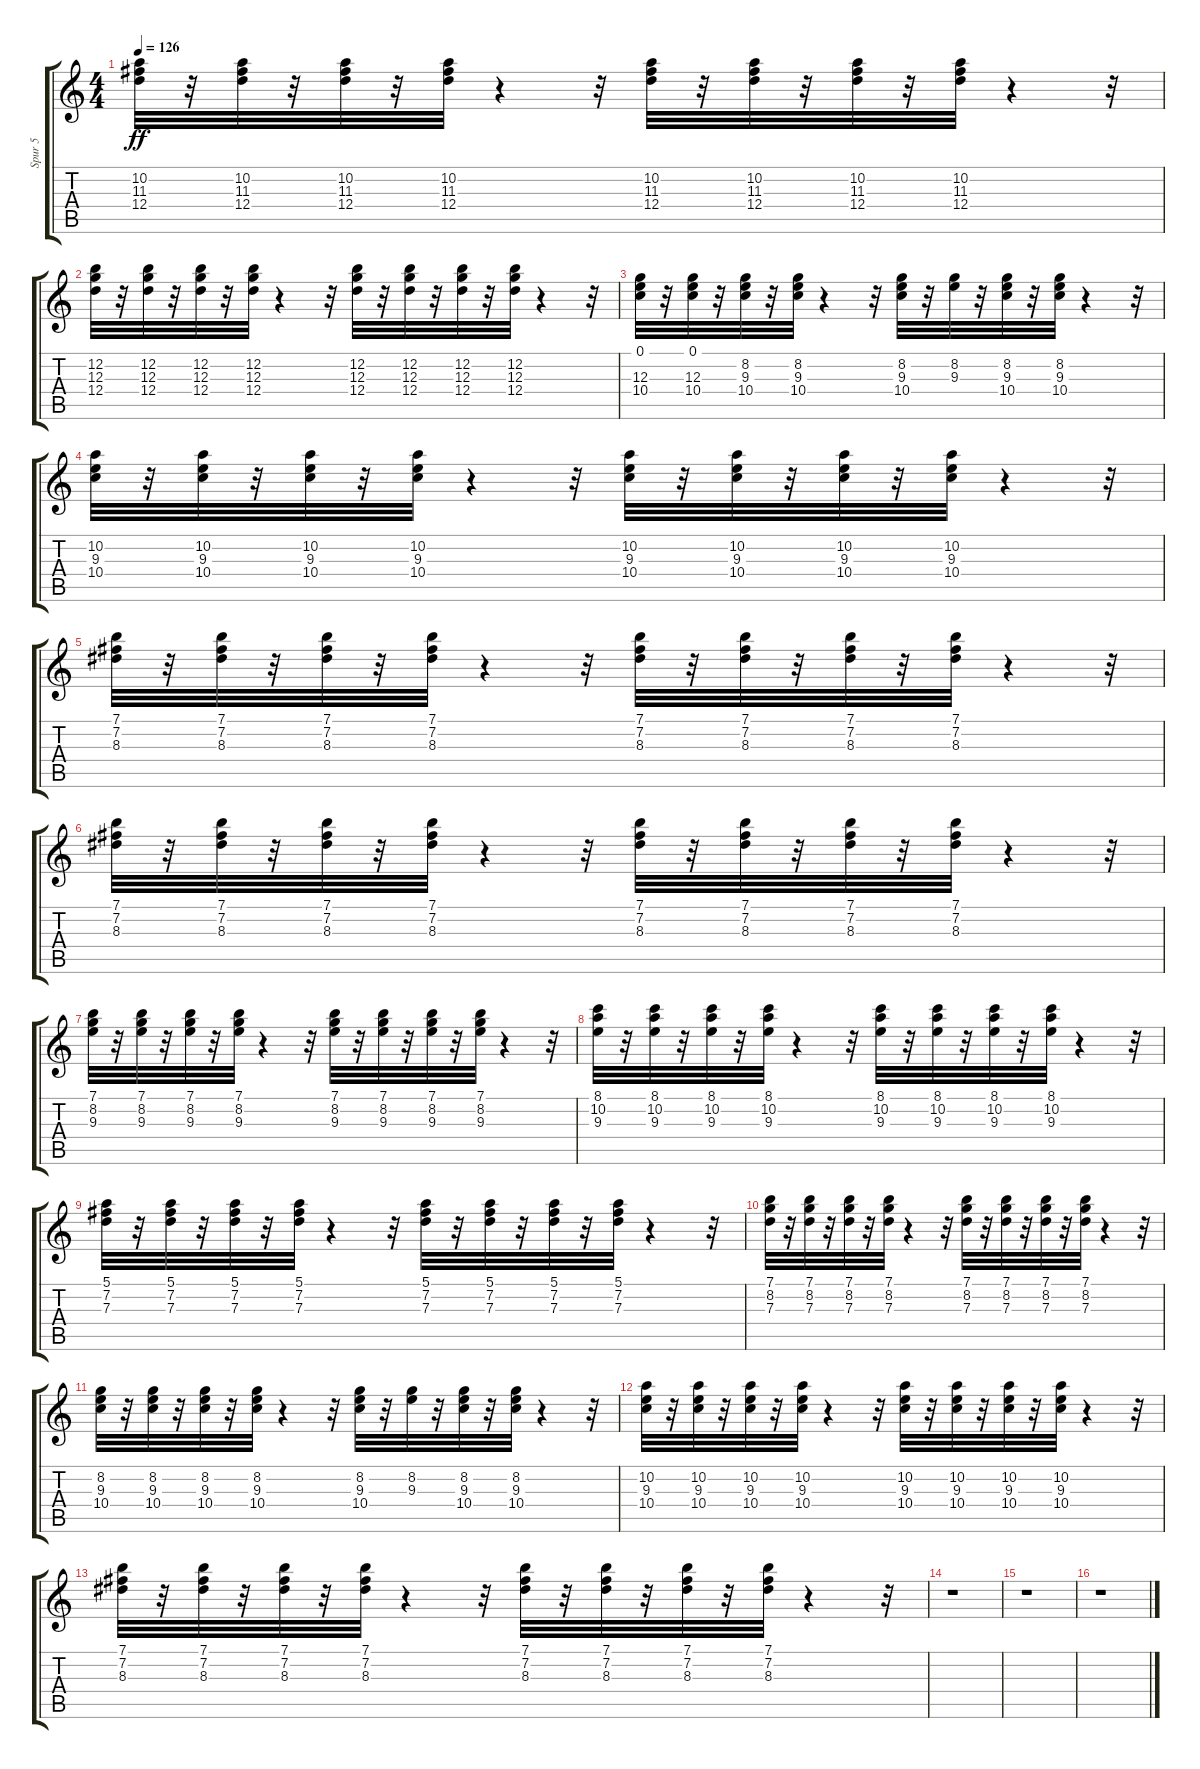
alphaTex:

\track ("Spur 5" "Spur 5") {instrument electricguitarclean}
\staff {score tabs}
\tuning (E4 B3 G3 D3 A2 E2) {hide}
\ts (4 4)
\tempo 126
\clef g2
\ks c
(10.2 11.3 12.4).32{dy ff} r.32 (10.2 11.3 12.4).32 r.32 (10.2 11.3 12.4).32 r.32 (10.2 11.3 12.4).32 r.4 r.32 (10.2 11.3 12.4).32 r.32 (10.2 11.3 12.4).32 r.32 (10.2 11.3 12.4).32 r.32 (10.2 11.3 12.4).32 r.4 r.32 |
(12.2 12.3 12.4).32 r.32 (12.2 12.3 12.4).32 r.32 (12.2 12.3 12.4).32 r.32 (12.2 12.3 12.4).32 r.4 r.32 (12.2 12.3 12.4).32 r.32 (12.2 12.3 12.4).32 r.32 (12.2 12.3 12.4).32 r.32 (12.2 12.3 12.4).32 r.4 r.32 |
(0.1 12.3 10.4).32 r.32 (0.1 12.3 10.4).32 r.32 (8.2 9.3 10.4).32 r.32 (8.2 9.3 10.4).32 r.4 r.32 (8.2 9.3 10.4).32 r.32 (8.2 9.3).32 r.32 (8.2 9.3 10.4).32 r.32 (8.2 9.3 10.4).32 r.4 r.32 |
(10.2 9.3 10.4).32 r.32 (10.2 9.3 10.4).32 r.32 (10.2 9.3 10.4).32 r.32 (10.2 9.3 10.4).32 r.4 r.32 (10.2 9.3 10.4).32 r.32 (10.2 9.3 10.4).32 r.32 (10.2 9.3 10.4).32 r.32 (10.2 9.3 10.4).32 r.4 r.32 |
(7.1 7.2 8.3).32 r.32 (7.1 7.2 8.3).32 r.32 (7.1 7.2 8.3).32 r.32 (7.1 7.2 8.3).32 r.4 r.32 (7.1 7.2 8.3).32 r.32 (7.1 7.2 8.3).32 r.32 (7.1 7.2 8.3).32 r.32 (7.1 7.2 8.3).32 r.4 r.32 |
(7.1 7.2 8.3).32 r.32 (7.1 7.2 8.3).32 r.32 (7.1 7.2 8.3).32 r.32 (7.1 7.2 8.3).32 r.4 r.32 (7.1 7.2 8.3).32 r.32 (7.1 7.2 8.3).32 r.32 (7.1 7.2 8.3).32 r.32 (7.1 7.2 8.3).32 r.4 r.32 |
(7.1 8.2 9.3).32 r.32 (7.1 8.2 9.3).32 r.32 (7.1 8.2 9.3).32 r.32 (7.1 8.2 9.3).32 r.4 r.32 (7.1 8.2 9.3).32 r.32 (7.1 8.2 9.3).32 r.32 (7.1 8.2 9.3).32 r.32 (7.1 8.2 9.3).32 r.4 r.32 |
(8.1 10.2 9.3).32 r.32 (8.1 10.2 9.3).32 r.32 (8.1 10.2 9.3).32 r.32 (8.1 10.2 9.3).32 r.4 r.32 (8.1 10.2 9.3).32 r.32 (8.1 10.2 9.3).32 r.32 (8.1 10.2 9.3).32 r.32 (8.1 10.2 9.3).32 r.4 r.32 |
(5.1 7.2 7.3).32 r.32 (5.1 7.2 7.3).32 r.32 (5.1 7.2 7.3).32 r.32 (5.1 7.2 7.3).32 r.4 r.32 (5.1 7.2 7.3).32 r.32 (5.1 7.2 7.3).32 r.32 (5.1 7.2 7.3).32 r.32 (5.1 7.2 7.3).32 r.4 r.32 |
(7.1 8.2 7.3).32 r.32 (7.1 8.2 7.3).32 r.32 (7.1 8.2 7.3).32 r.32 (7.1 8.2 7.3).32 r.4 r.32 (7.1 8.2 7.3).32 r.32 (7.1 8.2 7.3).32 r.32 (7.1 8.2 7.3).32 r.32 (7.1 8.2 7.3).32 r.4 r.32 |
(8.2 9.3 10.4).32 r.32 (8.2 9.3 10.4).32 r.32 (8.2 9.3 10.4).32 r.32 (8.2 9.3 10.4).32 r.4 r.32 (8.2 9.3 10.4).32 r.32 (8.2 9.3).32 r.32 (8.2 9.3 10.4).32 r.32 (8.2 9.3 10.4).32 r.4 r.32 |
(10.2 9.3 10.4).32 r.32 (10.2 9.3 10.4).32 r.32 (10.2 9.3 10.4).32 r.32 (10.2 9.3 10.4).32 r.4 r.32 (10.2 9.3 10.4).32 r.32 (10.2 9.3 10.4).32 r.32 (10.2 9.3 10.4).32 r.32 (10.2 9.3 10.4).32 r.4 r.32 |
(7.1 7.2 8.3).32 r.32 (7.1 7.2 8.3).32 r.32 (7.1 7.2 8.3).32 r.32 (7.1 7.2 8.3).32 r.4 r.32 (7.1 7.2 8.3).32 r.32 (7.1 7.2 8.3).32 r.32 (7.1 7.2 8.3).32 r.32 (7.1 7.2 8.3).32 r.4 r.32 |
r.1 |
r.1 |
r.1
